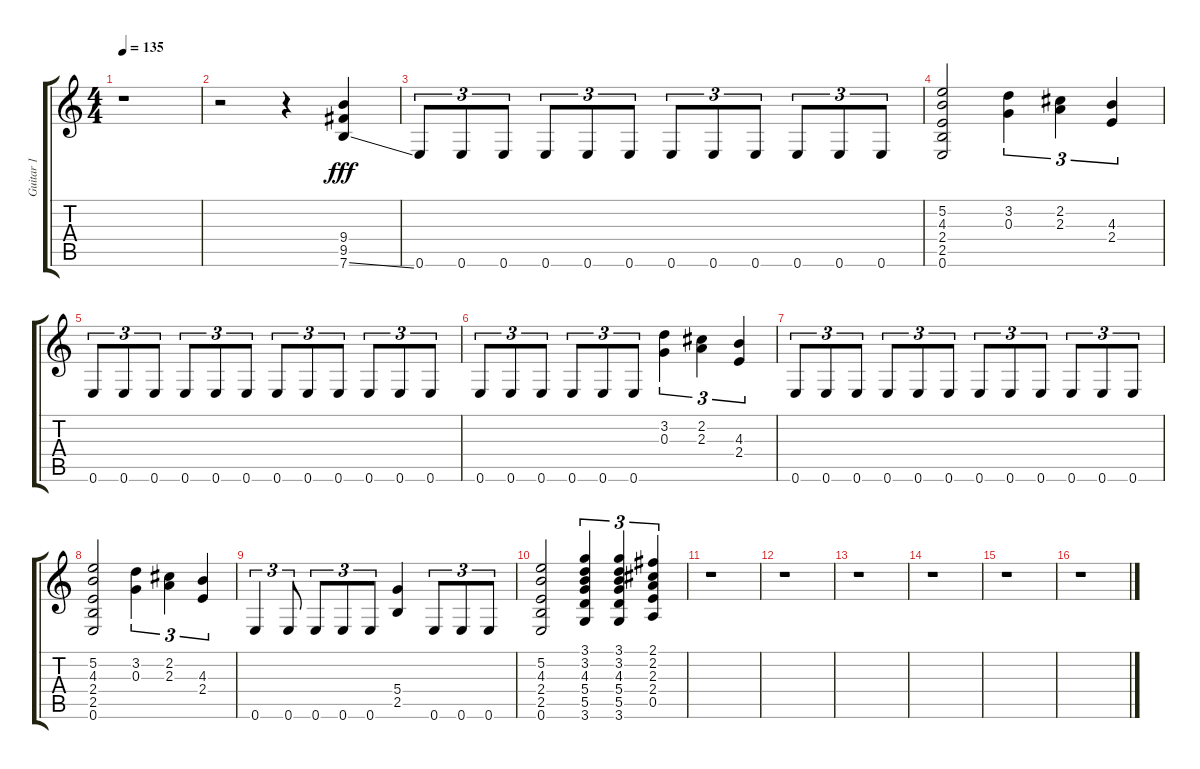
\track ("Guitar 1" "Guitar 1") {instrument distortionguitar}
\staff {score tabs}
\tuning (E4 B3 G3 D3 A2 E2) {hide}
\ts (4 4)
\tempo 135
\clef g2
\ks c
r.1{dy fff instrument distortionguitar} |
r.2 r.4 (9.4 9.5 7.6{ss}).4 |
0.6.8{tu (3 2)} 0.6.8{tu (3 2)} 0.6.8{tu (3 2)} 0.6.8{tu (3 2)} 0.6.8{tu (3 2)} 0.6.8{tu (3 2)} 0.6.8{tu (3 2)} 0.6.8{tu (3 2)} 0.6.8{tu (3 2)} 0.6.8{tu (3 2)} 0.6.8{tu (3 2)} 0.6.8{tu (3 2)} |
(5.2 4.3 2.4 2.5 0.6).2 (3.2 0.3).4{tu (3 2)} (2.2 2.3).4{tu (3 2)} (4.3 2.4).4{tu (3 2)} |
0.6.8{tu (3 2)} 0.6.8{tu (3 2)} 0.6.8{tu (3 2)} 0.6.8{tu (3 2)} 0.6.8{tu (3 2)} 0.6.8{tu (3 2)} 0.6.8{tu (3 2)} 0.6.8{tu (3 2)} 0.6.8{tu (3 2)} 0.6.8{tu (3 2)} 0.6.8{tu (3 2)} 0.6.8{tu (3 2)} |
0.6.8{tu (3 2)} 0.6.8{tu (3 2)} 0.6.8{tu (3 2)} 0.6.8{tu (3 2)} 0.6.8{tu (3 2)} 0.6.8{tu (3 2)} (3.2 0.3).4{tu (3 2)} (2.2 2.3).4{tu (3 2)} (4.3 2.4).4{tu (3 2)} |
0.6.8{tu (3 2)} 0.6.8{tu (3 2)} 0.6.8{tu (3 2)} 0.6.8{tu (3 2)} 0.6.8{tu (3 2)} 0.6.8{tu (3 2)} 0.6.8{tu (3 2)} 0.6.8{tu (3 2)} 0.6.8{tu (3 2)} 0.6.8{tu (3 2)} 0.6.8{tu (3 2)} 0.6.8{tu (3 2)} |
(5.2 4.3 2.4 2.5 0.6).2 (3.2 0.3).4{tu (3 2)} (2.2 2.3).4{tu (3 2)} (4.3 2.4).4{tu (3 2)} |
0.6.4{tu (3 2)} 0.6.8{tu (3 2)} 0.6.8{tu (3 2)} 0.6.8{tu (3 2)} 0.6.8{tu (3 2)} (5.4 2.5).4 0.6.8{tu (3 2)} 0.6.8{tu (3 2)} 0.6.8{tu (3 2)} |
(5.2 4.3 2.4 2.5 0.6).2 (3.1 3.2 4.3 5.4 5.5 3.6).4{tu (3 2)} (3.1 3.2 4.3 5.4 5.5 3.6).4{tu (3 2)} (2.1 2.2 2.3 2.4 0.5).4{tu (3 2)} |
r.1 |
r.1 |
r.1 |
r.1 |
r.1 |
r.1
